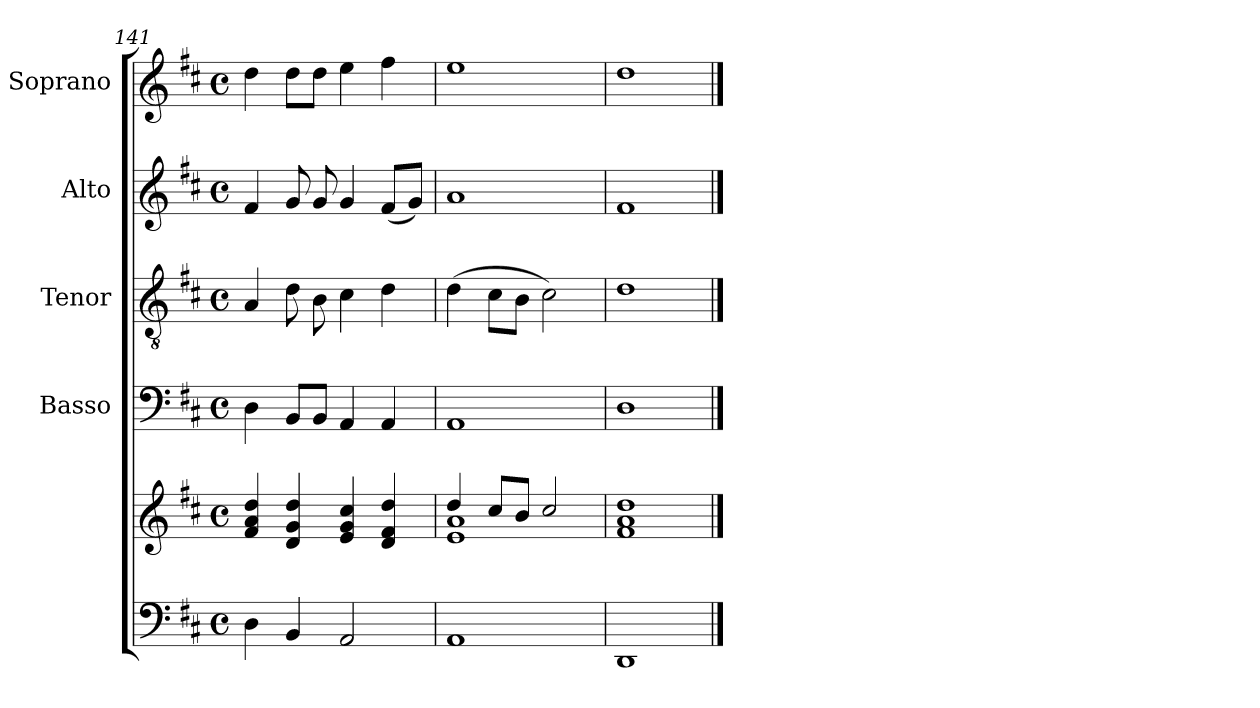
**kern	**kern	**kern	**kern	**kern	**kern
*part5	*part5	*part4	*part3	*part2	*part1
*staff6	*staff5	*staff4	*staff3	*staff2	*staff1
*	*	*I"Basso	*I"Tenor	*I"Alto	*I"Soprano
*clefF4	*clefG2	*clefF4	*clefGv2	*clefG2	*clefG2
*k[f#c#]	*k[f#c#]	*k[f#c#]	*k[f#c#]	*k[f#c#]	*k[f#c#]
*D:	*D:	*D:	*D:	*D:	*D:
*M4/4	*M4/4	*M4/4	*M4/4	*M4/4	*M4/4
*met(c)	*met(c)	*met(c)	*met(c)	*met(c)	*met(c)
=141	=141	=141	=141	=141	=141
4D\	4f#/ 4a/ 4dd/	4D\	4A/	4f#/	4dd\
4BB/	4d/ 4g/ 4dd/	8BB/L	8d\	8g/	8dd\L
.	.	8BB/J	8B\	8g/	8dd\J
2AA/	4e/ 4g/ 4cc#/	4AA/	4c#\	4g/	4ee\
.	4d/ 4f#/ 4dd/	4AA/	4d\	(<8f#/L	4ff#\
.	.	.	.	8g/J)	.
=142	=142	=142	=142	=142	=142
*	*^	*	*	*	*
1AA	4dd/	1e 1a	1AA	(>4d\	1a	1ee
.	8cc#/L	.	.	8c#\L	.	.
.	8b/J	.	.	8B\J	.	.
.	2cc#/	.	.	2c#\)	.	.
*	*v	*v	*	*	*	*
=143	=143	=143	=143	=143	=143
1DD	1f# 1a 1dd	1D	1d	1f#	1dd
==	==	==	==	==	==
*-	*-	*-	*-	*-	*-
